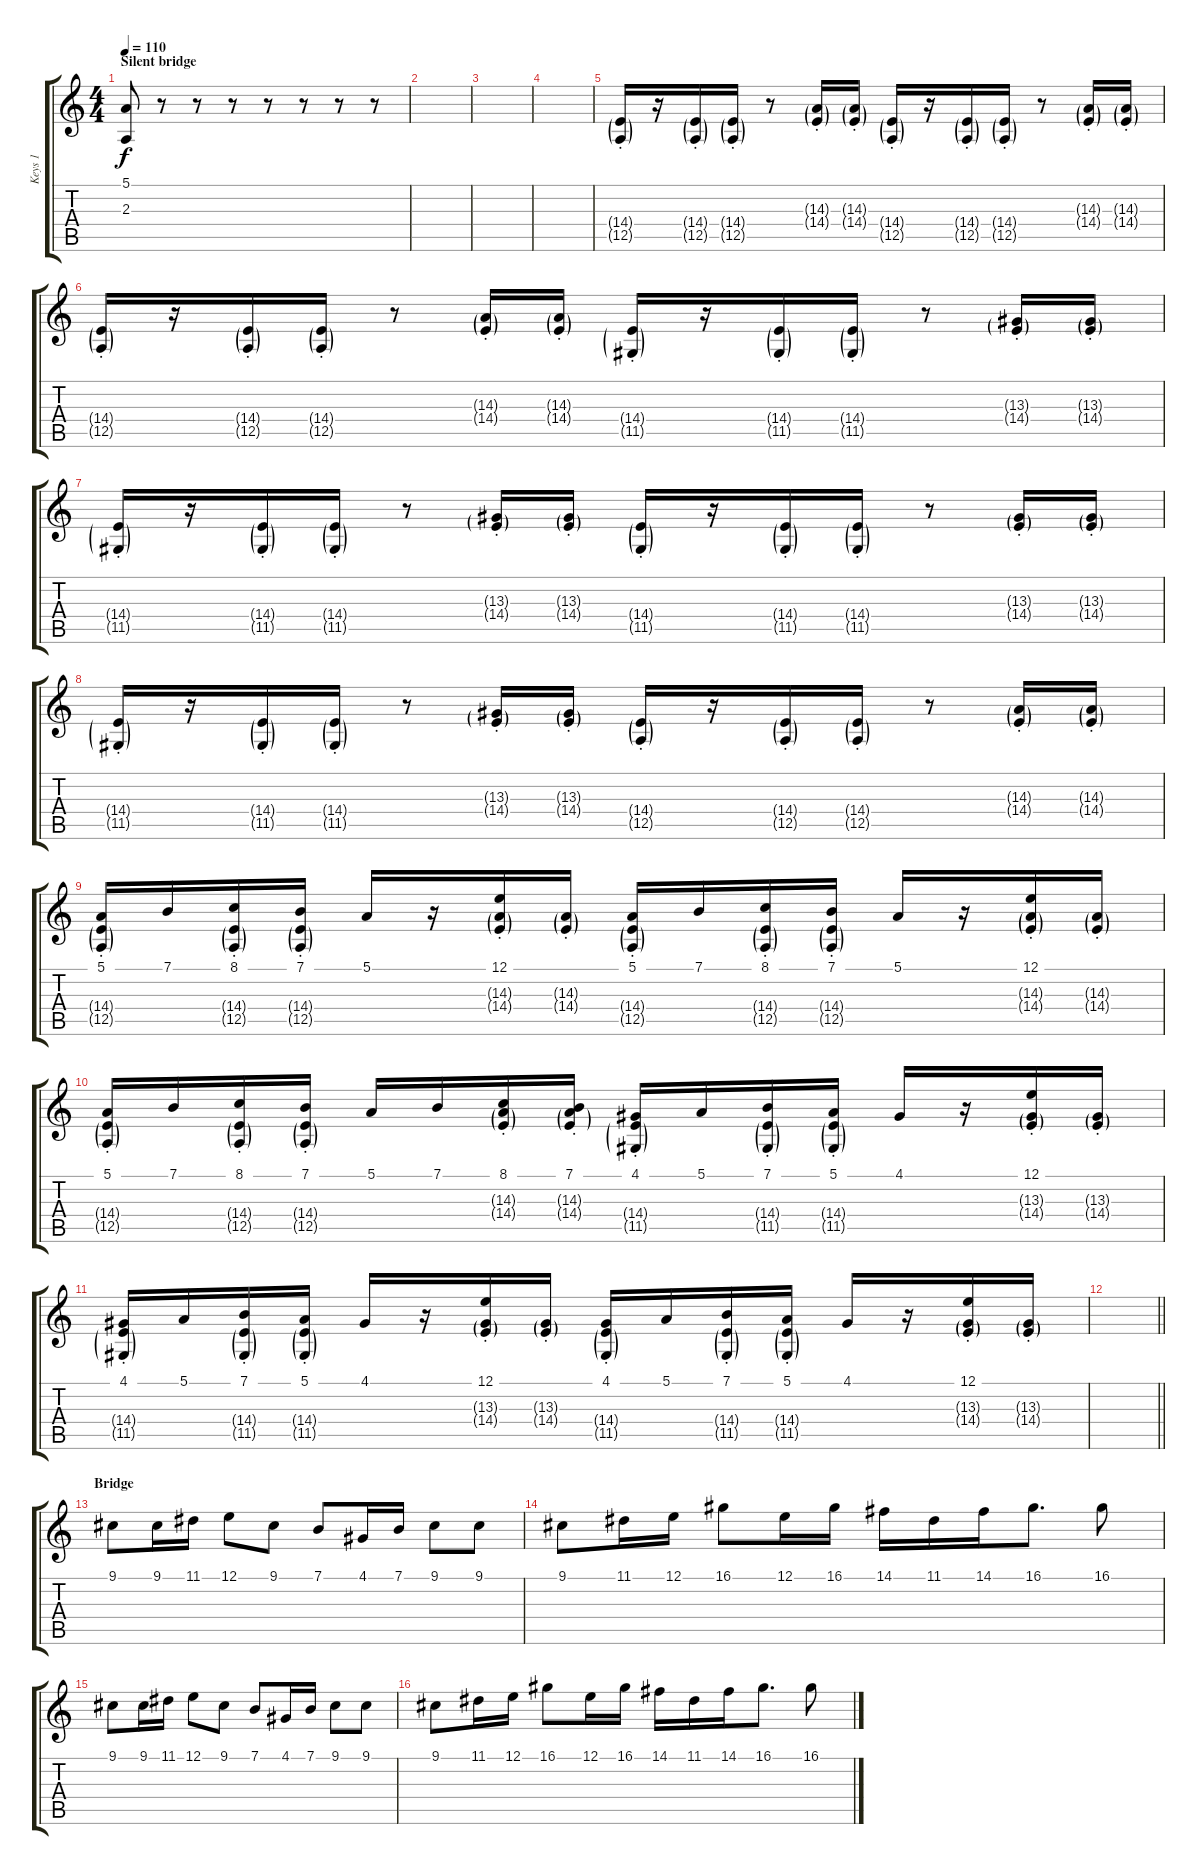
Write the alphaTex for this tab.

\track ("Keys 1" "Keys 1") {instrument frenchhorn}
\staff {score tabs}
\tuning (E4 B3 G3 D3 A2 E2) {hide}
\ts (4 4)
\section ("" "Silent bridge")
\tempo 110
\clef g2
\ks c
(5.1 2.3).8{dy f} r.8 r.8 r.8 r.8 r.8 r.8 r.8 |
|
|
|
(14.4{g st} 12.5{g st}).16{instrument percussiveorgan} r.16 (14.4{g st} 12.5{g st}).16 (14.4{g st} 12.5{g st}).16 r.8 (14.3{g st} 14.4{g st}).16 (14.3{g st} 14.4{g st}).16 (14.4{g st} 12.5{g st}).16 r.16 (14.4{g st} 12.5{g st}).16 (14.4{g st} 12.5{g st}).16 r.8 (14.3{g st} 14.4{g st}).16 (14.3{g st} 14.4{g st}).16 |
(14.4{g st} 12.5{g st}).16 r.16 (14.4{g st} 12.5{g st}).16 (14.4{g st} 12.5{g st}).16 r.8 (14.3{g st} 14.4{g st}).16 (14.3{g st} 14.4{g st}).16 (14.4{g st} 11.5{g}).16 r.16 (14.4{g st} 11.5{g st}).16 (14.4{g st} 11.5{g st}).16 r.8 (13.3{g st} 14.4{g st}).16 (13.3{g st} 14.4{g st}).16 |
(14.4{g st} 11.5{g}).16 r.16 (14.4{g st} 11.5{g st}).16 (14.4{g st} 11.5{g st}).16 r.8 (13.3{g st} 14.4{g st}).16 (13.3{g st} 14.4{g st}).16 (14.4{g st} 11.5{g}).16 r.16 (14.4{g st} 11.5{g st}).16 (14.4{g st} 11.5{g st}).16 r.8 (13.3{g st} 14.4{g st}).16 (13.3{g st} 14.4{g st}).16 |
(14.4{g st} 11.5{g}).16 r.16 (14.4{g st} 11.5{g st}).16 (14.4{g st} 11.5{g st}).16 r.8 (13.3{g st} 14.4{g st}).16 (13.3{g st} 14.4{g st}).16 (14.4{g st} 12.5{g st}).16 r.16 (14.4{g st} 12.5{g st}).16 (14.4{g st} 12.5{g st}).16 r.8 (14.3{g st} 14.4{g st}).16 (14.3{g st} 14.4{g st}).16 |
(5.1 14.4{g st} 12.5{g st}).16 7.1.16 (8.1 14.4{g st} 12.5{g st}).16 (7.1 14.4{g st} 12.5{g st}).16 5.1.16 r.16 (12.1 14.3{g st} 14.4{g st}).16 (14.3{g st} 14.4{g st}).16 (5.1 14.4{g st} 12.5{g st}).16 7.1.16 (8.1 14.4{g st} 12.5{g st}).16 (7.1 14.4{g st} 12.5{g st}).16 5.1.16 r.16 (12.1 14.3{g st} 14.4{g st}).16 (14.3{g st} 14.4{g st}).16 |
(5.1 14.4{g st} 12.5{g st}).16 7.1.16 (8.1 14.4{g st} 12.5{g st}).16 (7.1 14.4{g st} 12.5{g st}).16 5.1.16 7.1.16 (8.1 14.3{g st} 14.4{g st}).16 (7.1 14.3{g st} 14.4{g st}).16 (4.1 14.4{g st} 11.5{g}).16 5.1.16 (7.1 14.4{g st} 11.5{g st}).16 (5.1 14.4{g st} 11.5{g st}).16 4.1.16 r.16 (12.1 13.3{g st} 14.4{g st}).16 (13.3{g st} 14.4{g st}).16 |
(4.1 14.4{g st} 11.5{g}).16 5.1.16 (7.1 14.4{g st} 11.5{g st}).16 (5.1 14.4{g st} 11.5{g st}).16 4.1.16 r.16 (12.1 13.3{g st} 14.4{g st}).16 (13.3{g st} 14.4{g st}).16 (4.1 14.4{g st} 11.5{g}).16 5.1.16 (7.1 14.4{g st} 11.5{g st}).16 (5.1 14.4{g st} 11.5{g st}).16 4.1.16 r.16 (12.1 13.3{g st} 14.4{g st}).16 (13.3{g st} 14.4{g st}).16 |
\barLineRight lightlight
|
\section ("" "Bridge")
9.1.8{instrument frenchhorn} 9.1.16 11.1.16 12.1.8 9.1.8 7.1.8 4.1.16 7.1.16 9.1.8 9.1.8 |
9.1.8 11.1.16 12.1.16 16.1.8 12.1.16 16.1.16 14.1.16 11.1.16 14.1.16 16.1.8{d} 16.1.8 |
9.1.8{instrument frenchhorn} 9.1.16 11.1.16 12.1.8 9.1.8 7.1.8 4.1.16 7.1.16 9.1.8 9.1.8 |
9.1.8 11.1.16 12.1.16 16.1.8 12.1.16 16.1.16 14.1.16 11.1.16 14.1.16 16.1.8{d} 16.1.8
